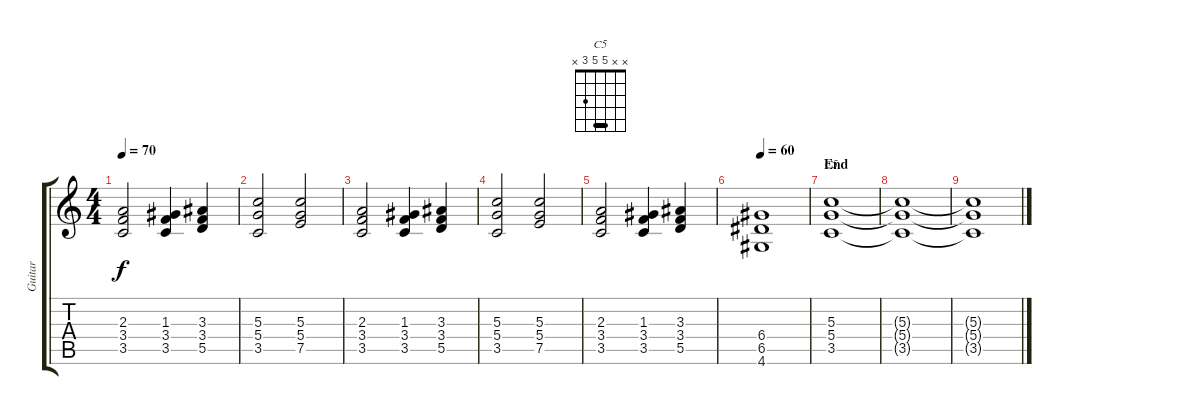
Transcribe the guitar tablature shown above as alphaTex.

\track ("Guitar" "Guitar") {instrument distortionguitar}
\staff {score tabs}
\tuning (E4 B3 G3 D3 A2 E2) {hide}
\chord ("C5" x x 5 5 3 x) {barre 5}
\ts (4 4)
\tempo 70
\clef g2
\ks c
(2.3 3.4 3.5).2{dy f} (1.3 3.4 3.5).4 (3.3 3.4 5.5).4 |
(5.3 5.4 3.5).2 (5.3 5.4 7.5).2 |
(2.3 3.4 3.5).2 (1.3 3.4 3.5).4 (3.3 3.4 5.5).4 |
(5.3 5.4 3.5).2 (5.3 5.4 7.5).2 |
(2.3 3.4 3.5).2 (1.3 3.4 3.5).4 (3.3 3.4 5.5).4 |
\tempo 60
(6.4 6.5 4.6).1 |
\section ("" "End")
(5.3 5.4 3.5).1{ch "C5"} |
(5.3{t} 5.4{t} 3.5{t}).1 |
(5.3{t} 5.4{t} 3.5{t}).1
